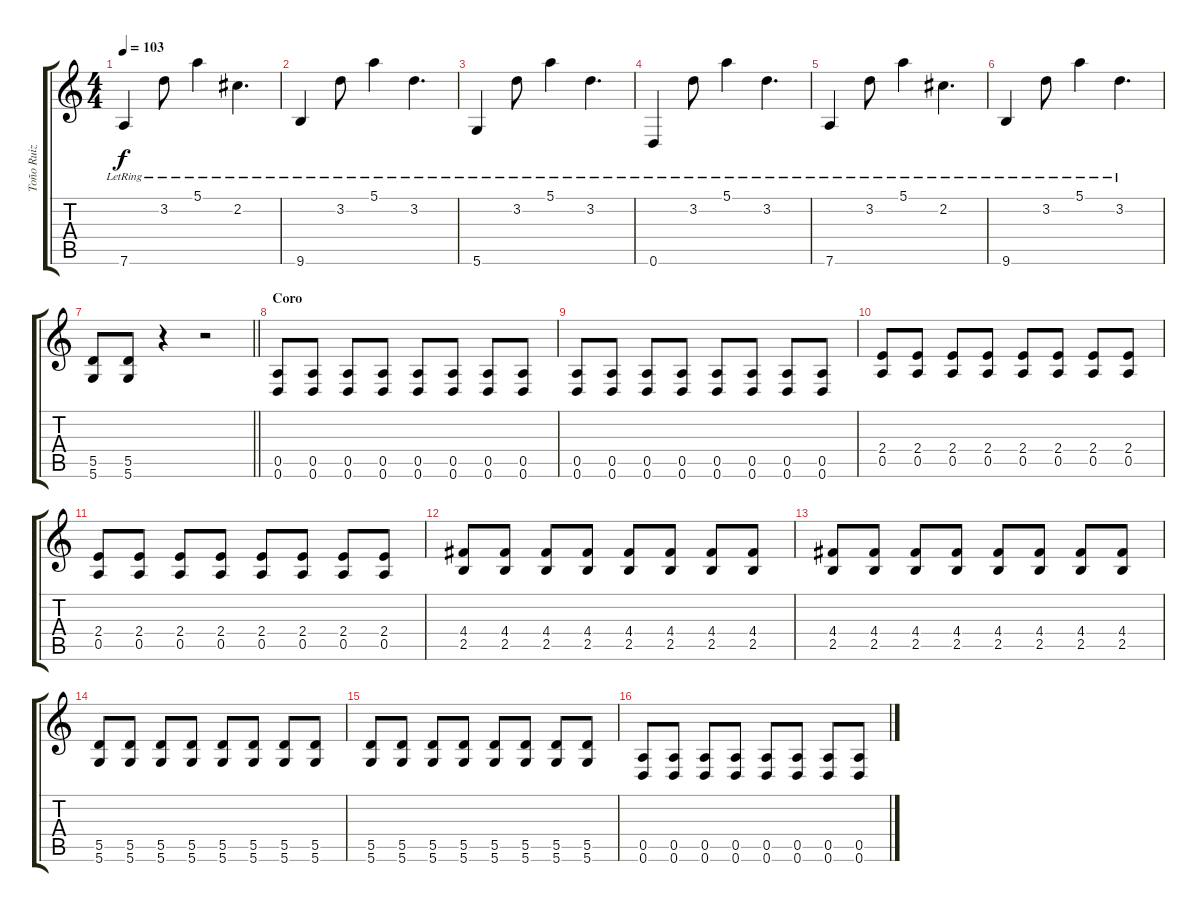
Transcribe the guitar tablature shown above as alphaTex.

\track ("Toño Ruiz" "Toño Ruiz") {instrument overdrivenguitar}
\staff {score tabs}
\tuning (E4 B3 G3 D3 A2 D2) {hide}
\ts (4 4)
\tempo 103
\clef g2
\ks c
7.6{lr}.4{dy f} 3.2{lr}.8 5.1{lr}.4 2.2{lr}.4{d} |
9.6{lr}.4 3.2{lr}.8 5.1{lr}.4 3.2{lr}.4{d} |
5.6{lr}.4 3.2{lr}.8 5.1{lr}.4 3.2{lr}.4{d} |
0.6{lr}.4 3.2{lr}.8 5.1{lr}.4 3.2{lr}.4{d} |
7.6{lr}.4 3.2{lr}.8 5.1{lr}.4 2.2{lr}.4{d} |
9.6{lr}.4 3.2{lr}.8 5.1{lr}.4 3.2{lr}.4{d} |
\barLineRight lightlight
(5.5 5.6).8 (5.5 5.6).8 r.4 r.2 |
\section ("" "Coro")
(0.5 0.6).8 (0.5 0.6).8 (0.5 0.6).8 (0.5 0.6).8 (0.5 0.6).8 (0.5 0.6).8 (0.5 0.6).8 (0.5 0.6).8 |
(0.5 0.6).8 (0.5 0.6).8 (0.5 0.6).8 (0.5 0.6).8 (0.5 0.6).8 (0.5 0.6).8 (0.5 0.6).8 (0.5 0.6).8 |
(2.4 0.5).8 (2.4 0.5).8 (2.4 0.5).8 (2.4 0.5).8 (2.4 0.5).8 (2.4 0.5).8 (2.4 0.5).8 (2.4 0.5).8 |
(2.4 0.5).8 (2.4 0.5).8 (2.4 0.5).8 (2.4 0.5).8 (2.4 0.5).8 (2.4 0.5).8 (2.4 0.5).8 (2.4 0.5).8 |
(4.4 2.5).8 (4.4 2.5).8 (4.4 2.5).8 (4.4 2.5).8 (4.4 2.5).8 (4.4 2.5).8 (4.4 2.5).8 (4.4 2.5).8 |
(4.4 2.5).8 (4.4 2.5).8 (4.4 2.5).8 (4.4 2.5).8 (4.4 2.5).8 (4.4 2.5).8 (4.4 2.5).8 (4.4 2.5).8 |
(5.5 5.6).8 (5.5 5.6).8 (5.5 5.6).8 (5.5 5.6).8 (5.5 5.6).8 (5.5 5.6).8 (5.5 5.6).8 (5.5 5.6).8 |
(5.5 5.6).8 (5.5 5.6).8 (5.5 5.6).8 (5.5 5.6).8 (5.5 5.6).8 (5.5 5.6).8 (5.5 5.6).8 (5.5 5.6).8 |
(0.5 0.6).8 (0.5 0.6).8 (0.5 0.6).8 (0.5 0.6).8 (0.5 0.6).8 (0.5 0.6).8 (0.5 0.6).8 (0.5 0.6).8
